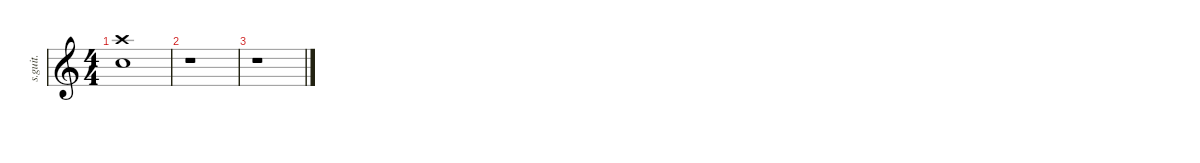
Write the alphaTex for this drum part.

\defaultSystemsLayout 4
\hideDynamics
\bracketExtendMode nobrackets
\track ("Mike Portnoy" "s.guit.") {instrument percussion}
\staff {score}
\articulation defaults
\ts (4 4)
\tempo (130 hide)
\clef g2
\ks c
("Crash high (hit)" "Snare (hit) 2").1{lyrics (0 "") lyrics (1 "") lyrics (2 "") lyrics (3 "") lyrics (4 "") dy ff} |
r.1 |
r.1
